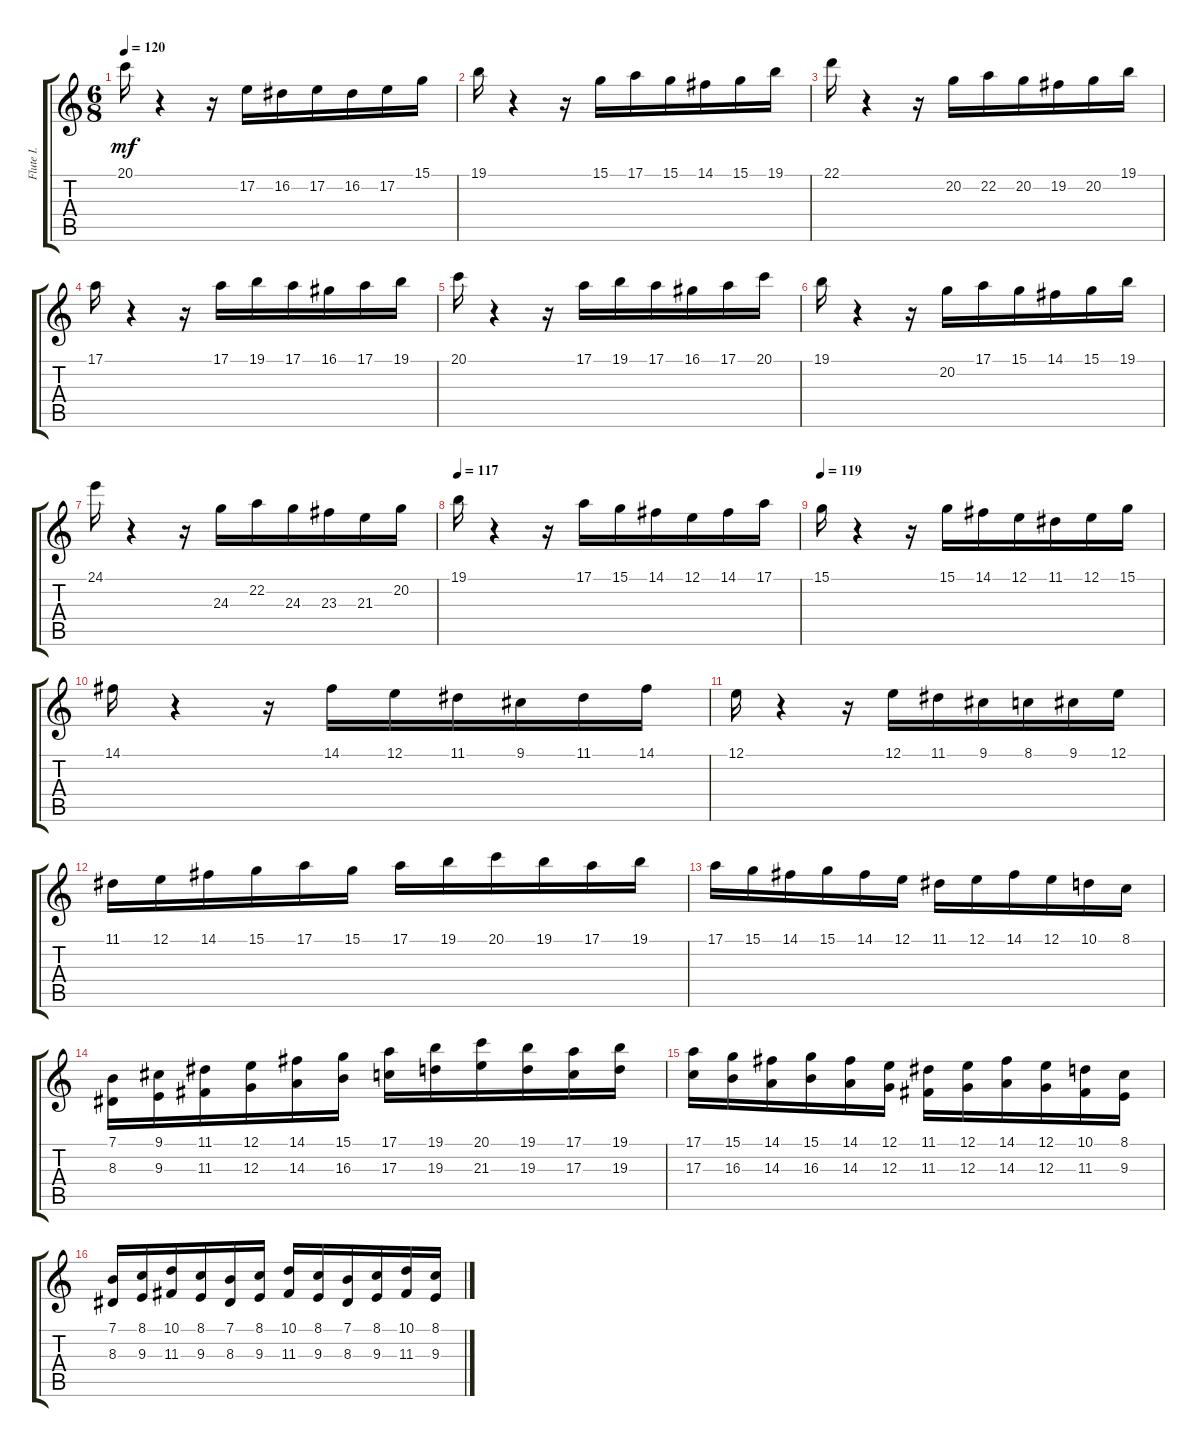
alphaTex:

\track ("Flute I." "Flute I.") {instrument flute}
\staff {score tabs}
\tuning (E4 B3 G3 D3 A2 E2) {hide}
\ts (6 8)
\tempo 120
\clef g2
\ks c
20.1.16{dy mf} r.4 r.16 17.2.16 16.2.16 17.2.16 16.2.16 17.2.16 15.1.16 |
19.1.16 r.4 r.16 15.1.16 17.1.16 15.1.16 14.1.16 15.1.16 19.1.16 |
22.1.16 r.4 r.16 20.2.16 22.2.16 20.2.16 19.2.16 20.2.16 19.1.16 |
17.1.16 r.4 r.16 17.1.16 19.1.16 17.1.16 16.1.16 17.1.16 19.1.16 |
20.1.16 r.4 r.16 17.1.16 19.1.16 17.1.16 16.1.16 17.1.16 20.1.16 |
19.1.16 r.4 r.16 20.2.16 17.1.16 15.1.16 14.1.16 15.1.16 19.1.16 |
24.1.16 r.4 r.16 24.3.16 22.2.16 24.3.16 23.3.16 21.3.16 20.2.16 |
\tempo 117
19.1.16 r.4 r.16 17.1.16 15.1.16 14.1.16 12.1.16 14.1.16 17.1.16 |
\tempo 119
15.1.16 r.4 r.16 15.1.16 14.1.16 12.1.16 11.1.16 12.1.16 15.1.16 |
14.1.16 r.4 r.16 14.1.16 12.1.16 11.1.16 9.1.16 11.1.16 14.1.16 |
12.1.16 r.4 r.16 12.1.16 11.1.16 9.1.16 8.1.16 9.1.16 12.1.16 |
11.1.16 12.1.16 14.1.16 15.1.16 17.1.16 15.1.16 17.1.16 19.1.16 20.1.16 19.1.16 17.1.16 19.1.16 |
17.1.16 15.1.16 14.1.16 15.1.16 14.1.16 12.1.16 11.1.16 12.1.16 14.1.16 12.1.16 10.1.16 8.1.16 |
(7.1 8.3).16 (9.1 9.3).16 (11.1 11.3).16 (12.1 12.3).16 (14.1 14.3).16 (15.1 16.3).16 (17.1 17.3).16 (19.1 19.3).16 (20.1 21.3).16 (19.1 19.3).16 (17.1 17.3).16 (19.1 19.3).16 |
(17.1 17.3).16 (15.1 16.3).16 (14.1 14.3).16 (15.1 16.3).16 (14.1 14.3).16 (12.1 12.3).16 (11.1 11.3).16 (12.1 12.3).16 (14.1 14.3).16 (12.1 12.3).16 (10.1 11.3).16 (8.1 9.3).16 |
(7.1 8.3).16 (8.1 9.3).16 (10.1 11.3).16 (8.1 9.3).16 (7.1 8.3).16 (8.1 9.3).16 (10.1 11.3).16 (8.1 9.3).16 (7.1 8.3).16 (8.1 9.3).16 (10.1 11.3).16 (8.1 9.3).16
